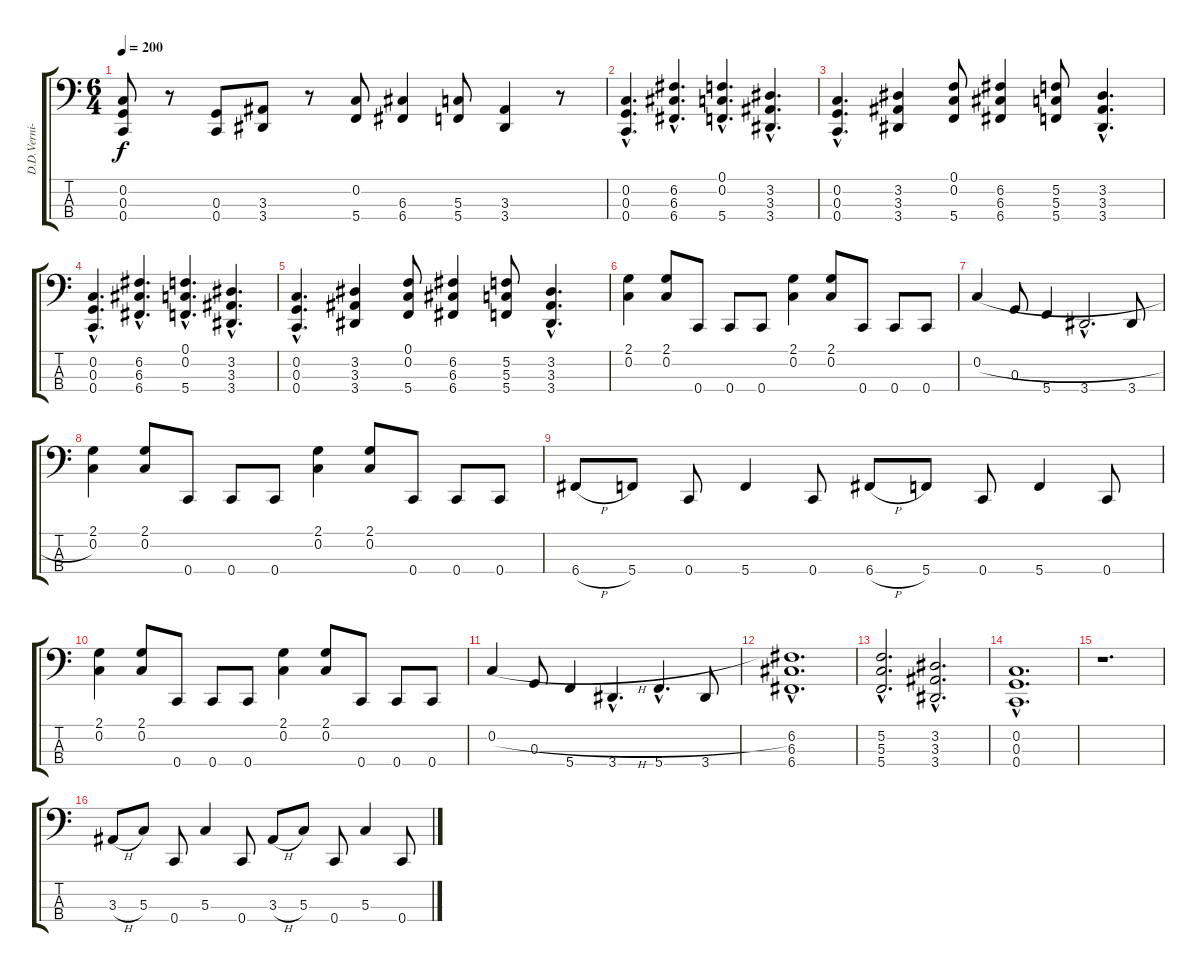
\track ("D.D.Verni- bass" "D.D.Verni-") {instrument slapbass1}
\staff {score tabs}
\tuning (F2 C2 G1 C1) {hide}
\ts (6 4)
\tempo 200
\clef f4
\ks c
(0.2 0.3 0.4).8{dy f} r.8 (0.3 0.4).8 (3.3 3.4).8 r.8 (0.2 5.4).8 (6.3 6.4).4 (5.3 5.4).8 (3.3 3.4).4 r.8 |
(0.2{hac} 0.3{hac} 0.4{hac}).4{d} (6.2{hac} 6.3{hac} 6.4{hac}).4{d} (0.1{hac} 0.2{hac} 5.4{hac}).4{d} (3.2{hac} 3.3{hac} 3.4{hac}).4{d} |
(0.2{hac} 0.3{hac} 0.4{hac}).4{d} (3.2 3.3 3.4).4 (0.1 0.2 5.4).8 (6.2 6.3 6.4).4 (5.2 5.3 5.4).8 (3.2{hac} 3.3{hac} 3.4{hac}).4{d} |
(0.2{hac} 0.3{hac} 0.4{hac}).4{d} (6.2{hac} 6.3{hac} 6.4{hac}).4{d} (0.1{hac} 0.2{hac} 5.4{hac}).4{d} (3.2{hac} 3.3{hac} 3.4{hac}).4{d} |
(0.2{hac} 0.3{hac} 0.4{hac}).4{d} (3.2 3.3 3.4).4 (0.1 0.2 5.4).8 (6.2 6.3 6.4).4 (5.2 5.3 5.4).8 (3.2{hac} 3.3{hac} 3.4{hac}).4{d} |
(2.1 0.2).4 (2.1 0.2).8 0.4.8 0.4.8 0.4.8 (2.1 0.2).4 (2.1 0.2).8 0.4.8 0.4.8 0.4.8 |
0.2{h}.4 0.3.8 5.4.4 3.4{hac}.2{d} 3.4.8 |
(2.1 0.2).4 (2.1 0.2).8 0.4.8 0.4.8 0.4.8 (2.1 0.2).4 (2.1 0.2).8 0.4.8 0.4.8 0.4.8 |
6.4{h}.8 5.4.8 0.4.8 5.4.4 0.4.8 6.4{h}.8 5.4.8 0.4.8 5.4.4 0.4.8 |
(2.1 0.2).4 (2.1 0.2).8 0.4.8 0.4.8 0.4.8 (2.1 0.2).4 (2.1 0.2).8 0.4.8 0.4.8 0.4.8 |
0.2{h}.4 0.3.8 5.4.4 3.4{hac}.4{d} 5.4{hac}.4{d} 3.4.8 |
(6.2{hac} 6.3{hac} 6.4{hac}).1{d} |
(5.2{hac} 5.3{hac} 5.4{hac}).2{d} (3.2{hac} 3.3{hac} 3.4{hac}).2{d} |
(0.2{hac} 0.3{hac} 0.4{hac}).1{d} |
r.1{d} |
3.3{h}.8 5.3.8 0.4.8 5.3.4 0.4.8 3.3{h}.8 5.3.8 0.4.8 5.3.4 0.4.8
